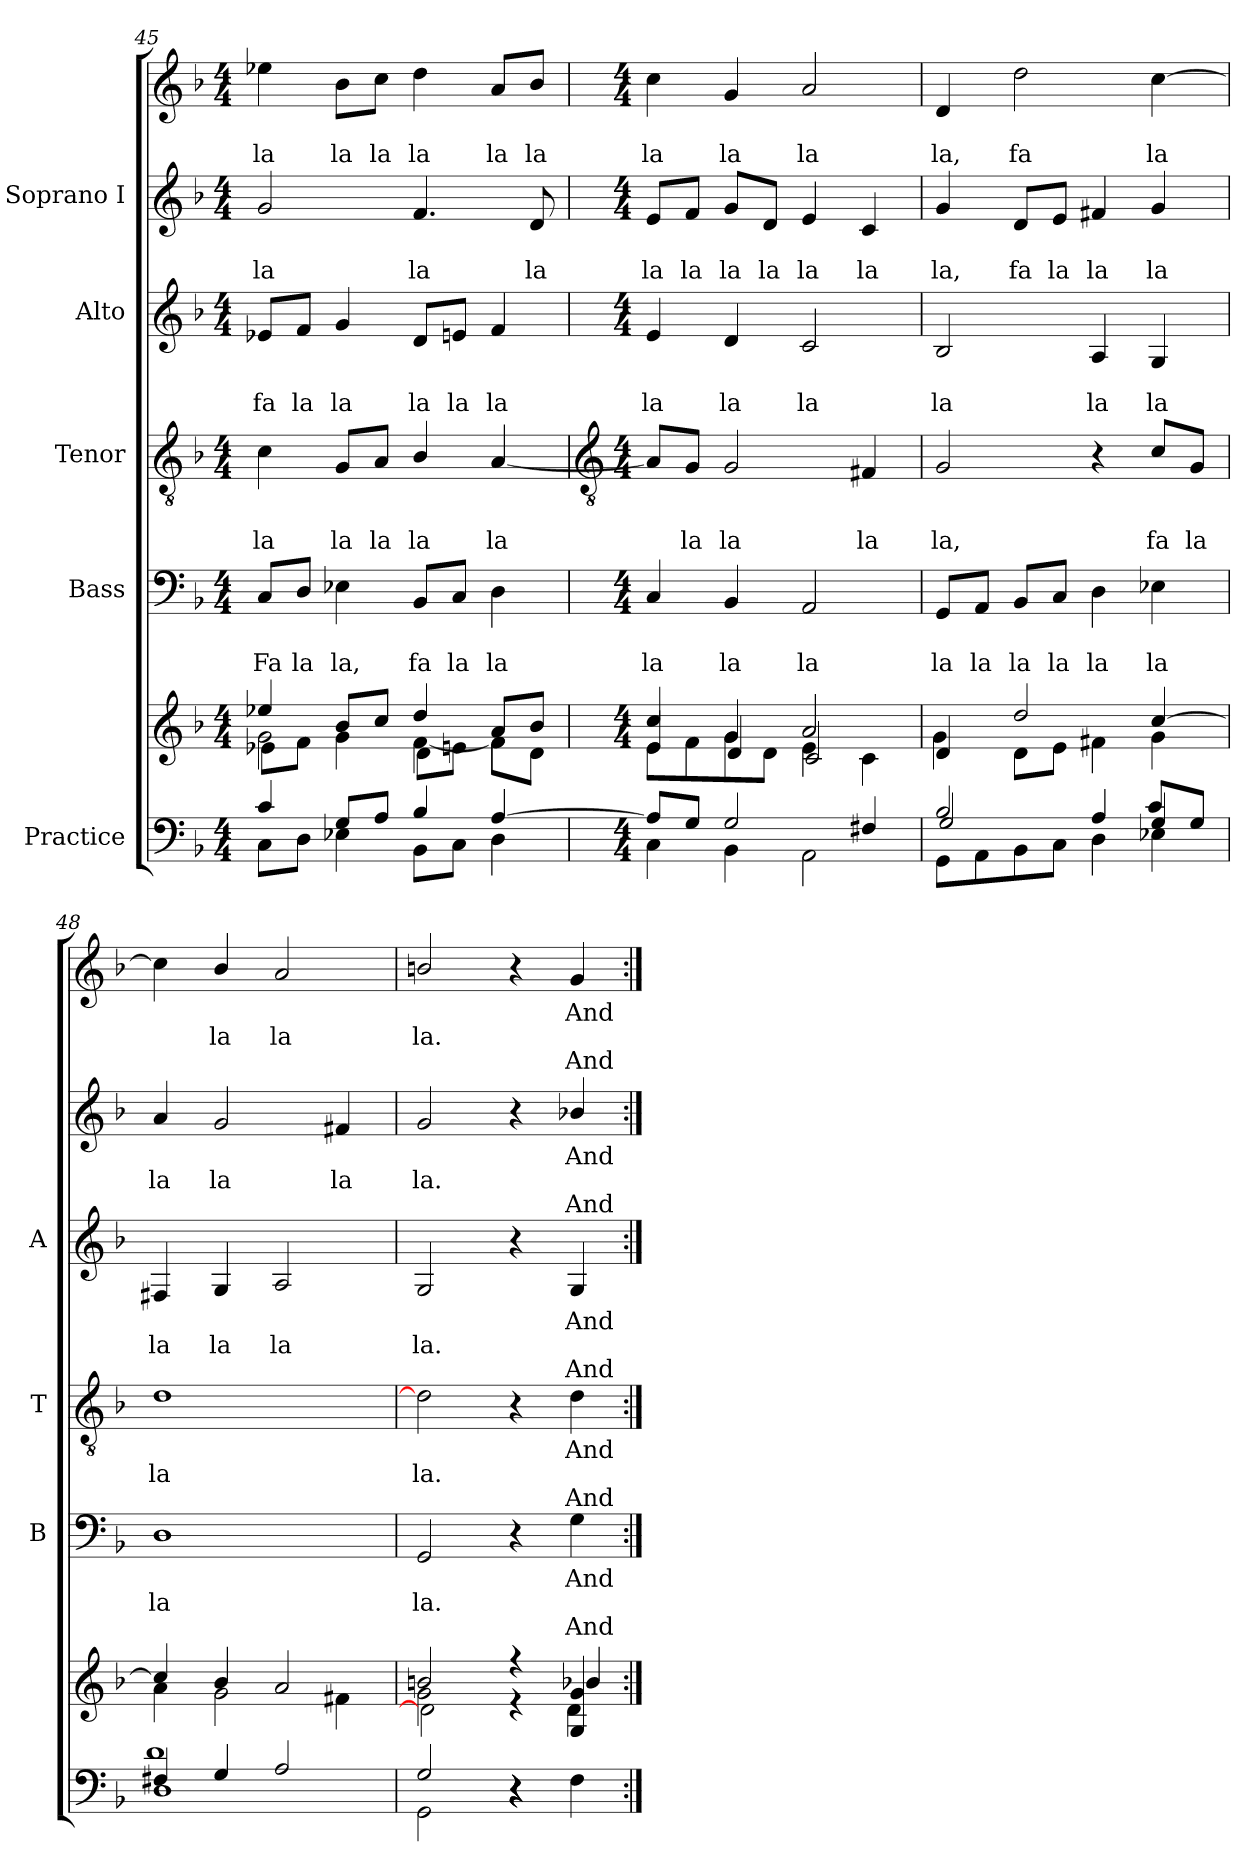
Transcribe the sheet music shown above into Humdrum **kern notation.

**kern	**kern	**kern	**text	**text	**text	**kern	**text	**text	**text	**kern	**text	**text	**text	**kern	**text	**text	**text	**kern	**text	**text	**text
*part5	*part5	*part4	*part4	*part4	*part4	*part3	*part3	*part3	*part3	*part2	*part2	*part2	*part2	*part1	*part1	*part1	*part1	*part1	*part1	*part1	*part1
*staff7	*staff6	*staff5	*staff5	*staff5	*staff5	*staff4	*staff4	*staff4	*staff4	*staff3	*staff3	*staff3	*staff3	*staff2	*staff2	*staff2	*staff2	*staff1	*staff1	*staff1	*staff1
*I"Practice	*	*I"Bass	*	*	*	*I"Tenor	*	*	*	*I"Alto	*	*	*	*I"Soprano I	*	*	*	*	*	*	*
*	*	*I'B	*	*	*	*I'T	*	*	*	*I'A	*	*	*	*	*	*	*	*	*	*	*
*clefF4	*clefG2	*clefF4	*	*	*	*clefGv2	*	*	*	*clefG2	*	*	*	*clefG2	*	*	*	*clefG2	*	*	*
*k[b-]	*k[b-]	*k[b-]	*	*	*	*k[b-]	*	*	*	*k[b-]	*	*	*	*k[b-]	*	*	*	*k[b-]	*	*	*
*F:	*F:	*F:	*	*	*	*F:	*	*	*	*F:	*	*	*	*F:	*	*	*	*F:	*	*	*
*M4/4	*M4/4	*M4/4	*	*	*	*M4/4	*	*	*	*M4/4	*	*	*	*M4/4	*	*	*	*M4/4	*	*	*
=45	=45	=45	=45	=45	=45	=45	=45	=45	=45	=45	=45	=45	=45	=45	=45	=45	=45	=45	=45	=45	=45
*^	*^	*	*	*	*	*	*	*	*	*	*	*	*	*	*	*	*	*	*	*	*
*	*	*	*^	*	*	*	*	*	*	*	*	*	*	*	*	*	*	*	*	*	*	*	*
!	!	!	!	!	!	!	!LO:LY:b	!	!	!	!LO:LY:b	!	!	!	!LO:LY:b	!	!	!	!LO:LY:b	!	!	!	!LO:LY:b	!
4c/	8C\L	4ee-X/	2g	8e-X\L	8C/L	.	Fa	.	4c	.	la	.	8e-X/L	.	fa	.	2g	.	la	.	4ee-X	.	la	.
!	!	!	!	!	!	!	!LO:LY:b	!	!	!	!	!	!	!	!LO:LY:b	!	!	!	!	!	!	!	!	!
.	8D\J	.	.	8f\J	8D/J	.	la	.	.	.	.	.	8f/J	.	la	.	.	.	.	.	.	.	.	.
!	!	!	!	!	!	!	!LO:LY:b	!	!	!	!LO:LY:b	!	!	!	!LO:LY:b	!	!	!	!	!	!	!	!LO:LY:b	!
8G/L	4E-X\	8b-/L	.	4g\	4E-X	.	la,	.	8G/L	.	la	.	4g	.	la	.	.	.	.	.	8b-\L	.	la	.
!	!	!	!	!	!	!	!	!	!	!	!LO:LY:b	!	!	!	!	!	!	!	!	!	!	!	!LO:LY:b	!
8A/J	.	8cc/J	.	.	.	.	.	.	8A/J	.	la	.	.	.	.	.	.	.	.	.	8cc\J	.	la	.
!	!	!	!	!	!	!	!LO:LY:b	!	!	!	!LO:LY:b	!	!	!	!LO:LY:b	!	!	!	!LO:LY:b	!	!	!	!LO:LY:b	!
4B-/	8BB-\L	4dd/	[4f	8d\L	8BB-/L	.	fa	.	4B-/	.	la	.	8d/L	.	la	.	4.f	.	la	.	4dd	.	la	.
!	!	!	!	!	!	!	!LO:LY:b	!	!	!	!	!	!	!	!LO:LY:b	!	!	!	!	!	!	!	!	!
.	8C\J	.	.	8en\J	8C/J	.	la	.	.	.	.	.	8en/J	.	la	.	.	.	.	.	.	.	.	.
!	!	!	!	!	!	!	!LO:LY:b	!	!	!	!LO:LY:b	!	!	!	!LO:LY:b	!	!	!	!	!	!	!	!LO:LY:b	!
[4A/	4D\	8a/L	8fL]	4f\	4D	.	la	.	[4A	.	la	.	4f	.	la	.	.	.	.	.	8a/L	.	la	.
!	!	!	!	!	!	!	!	!	!	!	!	!	!	!	!	!	!	!	!LO:LY:b	!	!	!	!LO:LY:b	!
.	.	8b-/J	8dJ	.	.	.	.	.	.	.	.	.	.	.	.	.	8d	.	la	.	8b-/J	.	la	.
!!LO:LB:g=z
=46	=46	=46	=46	=46	=46	=46	=46	=46	=46	=46	=46	=46	=46	=46	=46	=46	=46	=46	=46	=46	=46	=46	=46	=46
*	*	*	*	*	*	*	*	*	*clefGv2	*	*	*	*	*	*	*	*	*	*	*	*	*	*	*
*M4/4	*	*M4/4	*	*	*M4/4	*	*	*	*M4/4	*	*	*	*M4/4	*	*	*	*M4/4	*	*	*	*M4/4	*	*	*
!	!	!	!	!	!	!	!LO:LY:b	!	!	!	!	!	!	!	!LO:LY:b	!	!	!	!LO:LY:b	!	!	!	!LO:LY:b	!
8A/L]	4C\	4cc/	8e\L	4e/	4C	.	la	.	8A/L]	.	.	.	4e	.	la	.	8e/L	.	la	.	4cc	.	la	.
!	!	!	!	!	!	!	!	!	!	!	!LO:LY:b	!	!	!	!	!	!	!	!LO:LY:b	!	!	!	!	!
8G/J	.	.	8f\	.	.	.	.	.	8G/J	.	la	.	.	.	.	.	8f/J	.	la	.	.	.	.	.
!	!	!	!	!	!	!	!LO:LY:b	!	!	!	!LO:LY:b	!	!	!	!LO:LY:b	!	!	!	!LO:LY:b	!	!	!	!LO:LY:b	!
2G/	4BB-\	4g/	8g\	4d/	4BB-	.	la	.	2G	.	la	.	4d	.	la	.	8g/L	.	la	.	4g	.	la	.
!	!	!	!	!	!	!	!	!	!	!	!	!	!	!	!	!	!	!	!LO:LY:b	!	!	!	!	!
.	.	.	8d\J	.	.	.	.	.	.	.	.	.	.	.	.	.	8d/J	.	la	.	.	.	.	.
!	!	!	!	!	!	!	!LO:LY:b	!	!	!	!	!	!	!	!LO:LY:b	!	!	!	!LO:LY:b	!	!	!	!LO:LY:b	!
.	2AA\	2a/	4e\	2c/	2AA	.	la	.	.	.	.	.	2c	.	la	.	4e	.	la	.	2a	.	la	.
!	!	!	!	!	!	!	!	!	!	!	!LO:LY:b	!	!	!	!	!	!	!	!LO:LY:b	!	!	!	!	!
4F#X/	.	.	4c\	.	.	.	.	.	4F#X	.	la	.	.	.	.	.	4c	.	la	.	.	.	.	.
*	*	*	*v	*v	*	*	*	*	*	*	*	*	*	*	*	*	*	*	*	*	*	*	*	*
=47	=47	=47	=47	=47	=47	=47	=47	=47	=47	=47	=47	=47	=47	=47	=47	=47	=47	=47	=47	=47	=47	=47	=47
*	*^	*	*	*	*	*	*	*	*	*	*	*	*	*	*	*	*	*	*	*	*	*	*
!	!	!	!	!	!	!	!LO:LY:b	!	!	!	!LO:LY:b	!	!	!	!LO:LY:b	!	!	!	!LO:LY:b	!	!	!	!LO:LY:b	!
2B-/	2G/	8GG\L	4d/	4g\	8GG/L	.	la	.	2G	.	la,	.	2B-	.	la	.	4g	.	la,	.	4d	.	la,	.
!	!	!	!	!	!	!	!LO:LY:b	!	!	!	!	!	!	!	!	!	!	!	!	!	!	!	!	!
.	.	8AA\	.	.	8AA/J	.	la	.	.	.	.	.	.	.	.	.	.	.	.	.	.	.	.	.
!	!	!	!	!	!	!	!LO:LY:b	!	!	!	!	!	!	!	!	!	!	!	!LO:LY:b	!	!	!	!LO:LY:b	!
.	.	8BB-\	2dd/	8d\L	8BB-/L	.	la	.	.	.	.	.	.	.	.	.	8d/L	.	fa	.	2dd	.	fa	.
!	!	!	!	!	!	!	!LO:LY:b	!	!	!	!	!	!	!	!	!	!	!	!LO:LY:b	!	!	!	!	!
.	.	8C\J	.	8e\J	8C/J	.	la	.	.	.	.	.	.	.	.	.	8e/J	.	la	.	.	.	.	.
!	!	!	!	!	!	!	!LO:LY:b	!	!	!	!	!	!	!	!LO:LY:b	!	!	!	!LO:LY:b	!	!	!	!	!
4A/	4ryy	4D\	.	4f#X\	4D	.	la	.	4r	.	.	.	4A	.	la	.	4f#X	.	la	.	.	.	.	.
!	!	!	!	!	!	!	!LO:LY:b	!	!	!	!LO:LY:b	!	!	!	!LO:LY:b	!	!	!	!LO:LY:b	!	!	!	!LO:LY:b	!
4G/	8c/L	4E-X\	[4cc/	4g\	4E-X	.	la	.	8c/L	.	fa	.	4G	.	la	.	4g	.	la	.	[4cc	.	la	.
!	!	!	!	!	!	!	!	!	!	!	!LO:LY:b	!	!	!	!	!	!	!	!	!	!	!	!	!
.	8G/J	.	.	.	.	.	.	.	8G/J	.	la	.	.	.	.	.	.	.	.	.	.	.	.	.
=48	=48	=48	=48	=48	=48	=48	=48	=48	=48	=48	=48	=48	=48	=48	=48	=48	=48	=48	=48	=48	=48	=48	=48	=48
!	!	!	!	!	!	!	!LO:LY:b	!	!	!	!LO:LY:b	!	!	!	!LO:LY:b	!	!	!	!LO:LY:b	!	!	!	!	!
4F#X/	1d	1D\	4cc/]	4a\	1D	.	la	.	1d	.	la	.	4F#X	.	la	.	4a	.	la	.	4cc]	.	.	.
!	!	!	!	!	!	!	!	!	!	!	!	!	!	!	!LO:LY:b	!	!	!	!LO:LY:b	!	!	!	!LO:LY:b	!
4G/	.	.	4b-/	2g\	.	.	.	.	.	.	.	.	4G	.	la	.	2g	.	la	.	4b-/	.	la	.
!	!	!	!	!	!	!	!	!	!	!	!	!	!	!	!LO:LY:b	!	!	!	!	!	!	!	!LO:LY:b	!
2A/	.	.	2a/	.	.	.	.	.	.	.	.	.	2A	.	la	.	.	.	.	.	2a	.	la	.
!	!	!	!	!	!	!	!	!	!	!	!	!	!	!	!	!	!	!	!LO:LY:b	!	!	!	!	!
.	.	.	.	4f#X\	.	.	.	.	.	.	.	.	.	.	.	.	4f#X	.	la	.	.	.	.	.
=49	=49	=49	=49	=49	=49	=49	=49	=49	=49	=49	=49	=49	=49	=49	=49	=49	=49	=49	=49	=49	=49	=49	=49	=49
*	*	*	*^	*^	*	*	*	*	*	*	*	*	*	*	*	*	*	*	*	*	*	*	*	*
!	!	!	!	!	!	!	!	!	!LO:LY:b	!	!	!	!LO:LY:b	!	!	!	!LO:LY:b	!	!	!	!LO:LY:b	!	!	!	!LO:LY:b	!
2G/	2ryy	2GG\	2bn/	2g\	2.ryy	2d]	2GG	.	la.	.	2d]	.	la.	.	2G	.	la.	.	2g	.	la.	.	2bn/	.	la.	.
4r	4r	4r	4r	4r	.	4ryy	4r	.	.	.	4r	.	.	.	4r	.	.	.	4r	.	.	.	4r	.	.	.
!	!	!	!	!	!	!	!	!LO:LY:b	!	!LO:LY:b	!	!LO:LY:b	!	!LO:LY:b	!	!LO:LY:b	!	!LO:LY:b	!	!LO:LY:b	!	!LO:LY:b	!	!LO:LY:b	!	!LO:LY:b
4ryy	4ryy	4F\	4g/	4b-X/	4G/	4d	4G	And	.	And	4d	And	.	And	4G	And	.	And	4b-X/	And	.	And	4g	And	.	And
*v	*v	*v	*	*	*	*	*	*	*	*	*	*	*	*	*	*	*	*	*	*	*	*	*	*	*	*
*	*v	*v	*v	*v	*	*	*	*	*	*	*	*	*	*	*	*	*	*	*	*	*	*	*	*
=:|!	=:|!	=:|!	=:|!	=:|!	=:|!	=:|!	=:|!	=:|!	=:|!	=:|!	=:|!	=:|!	=:|!	=:|!	=:|!	=:|!	=:|!	=:|!	=:|!	=:|!	=:|!
*-	*-	*-	*-	*-	*-	*-	*-	*-	*-	*-	*-	*-	*-	*-	*-	*-	*-	*-	*-	*-	*-
